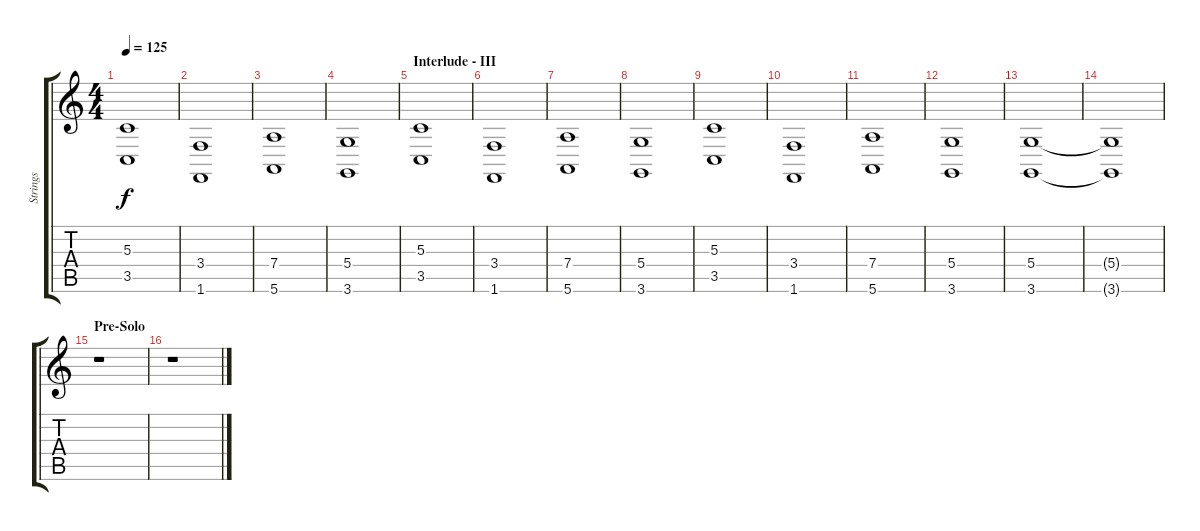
\track ("Strings" "Strings") {instrument synthstrings1}
\staff {score tabs}
\tuning (E4 B3 G3 D3 A2 E2) {hide}
\ts (4 4)
\tempo 125
\clef g2
\ks c
(5.3 3.5).1{dy f} |
(3.4 1.6).1 |
(7.4 5.6).1 |
(5.4 3.6).1 |
\section ("" "Interlude - III")
(5.3 3.5).1 |
(3.4 1.6).1 |
(7.4 5.6).1 |
(5.4 3.6).1 |
(5.3 3.5).1 |
(3.4 1.6).1 |
(7.4 5.6).1 |
(5.4 3.6).1 |
(5.4 3.6).1 |
(5.4{t} 3.6{t}).1{volume 0} |
\section ("" "Pre-Solo")
r.1 |
r.1
